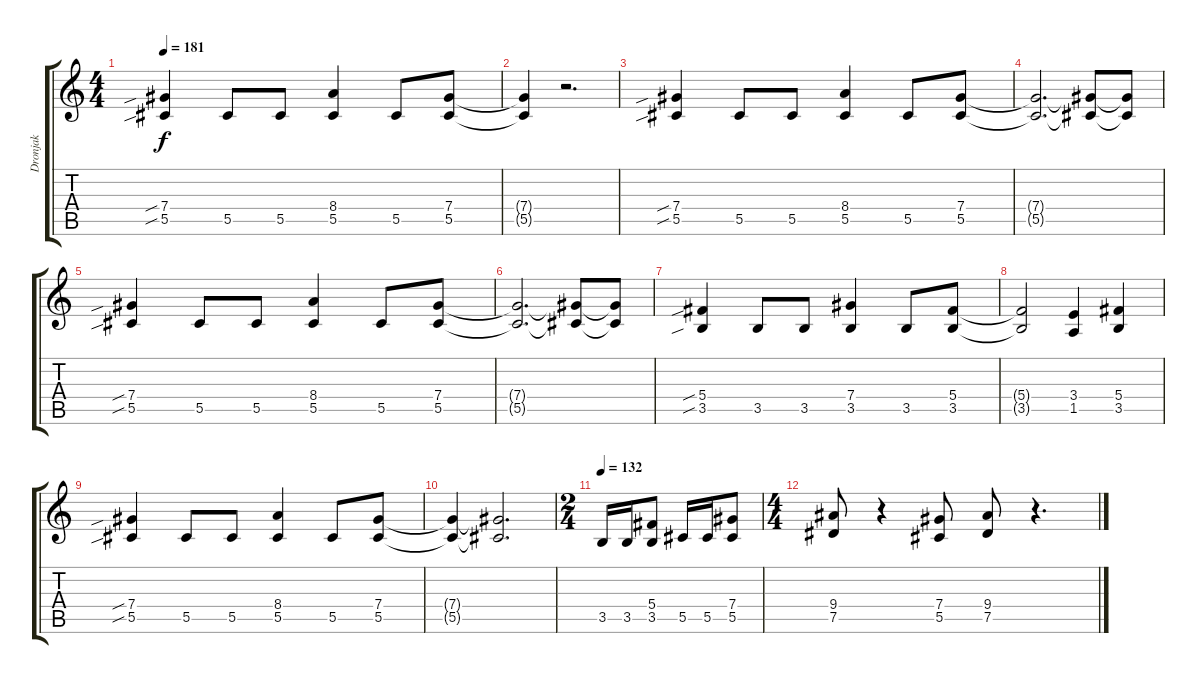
\track ("Dronjak" "Dronjak") {instrument distortionguitar}
\staff {score tabs}
\tuning (Eb4 Bb3 Gb3 Db3 Ab2 Eb2) {hide}
\ts (4 4)
\tempo 181
\clef g2
\ks c
(7.4{sib} 5.5{sib}).4{dy f} 5.5.8 5.5.8 (8.4 5.5).4 5.5.8 (7.4 5.5).8 |
(7.4{t} 5.5{t}).4 r.2{d} |
(7.4{sib} 5.5{sib}).4 5.5.8 5.5.8 (8.4 5.5).4 5.5.8 (7.4 5.5).8 |
(7.4{t} 5.5{t}).2{d} (7.4{t} 5.5{t}).8 (7.4{t} 5.5{t}).8 |
(7.4{sib} 5.5{sib}).4 5.5.8 5.5.8 (8.4 5.5).4 5.5.8 (7.4 5.5).8 |
(7.4{t} 5.5{t}).2{d} (7.4{t} 5.5{t}).8 (7.4{t} 5.5{t}).8 |
(5.4{sib} 3.5{sib}).4 3.5.8 3.5.8 (7.4 3.5).4 3.5.8 (5.4 3.5).8 |
(5.4{t} 3.5{t}).2 (3.4 1.5).4 (5.4 3.5).4 |
(7.4{sib} 5.5{sib}).4 5.5.8 5.5.8 (8.4 5.5).4 5.5.8 (7.4 5.5).8 |
\section ("" "")
(7.4{t} 5.5{t}).4 (7.4{t} 5.5{t}).2{d} |
\ts (2 4)
\section ("" "")
\tempo 132
3.5.16 3.5.16 (5.4 3.5).8 5.5.16 5.5.16 (7.4 5.5).8 |
\ts (4 4)
(9.4 7.5).8 r.4 (7.4 5.5).8 (9.4 7.5).8 r.4{d}
